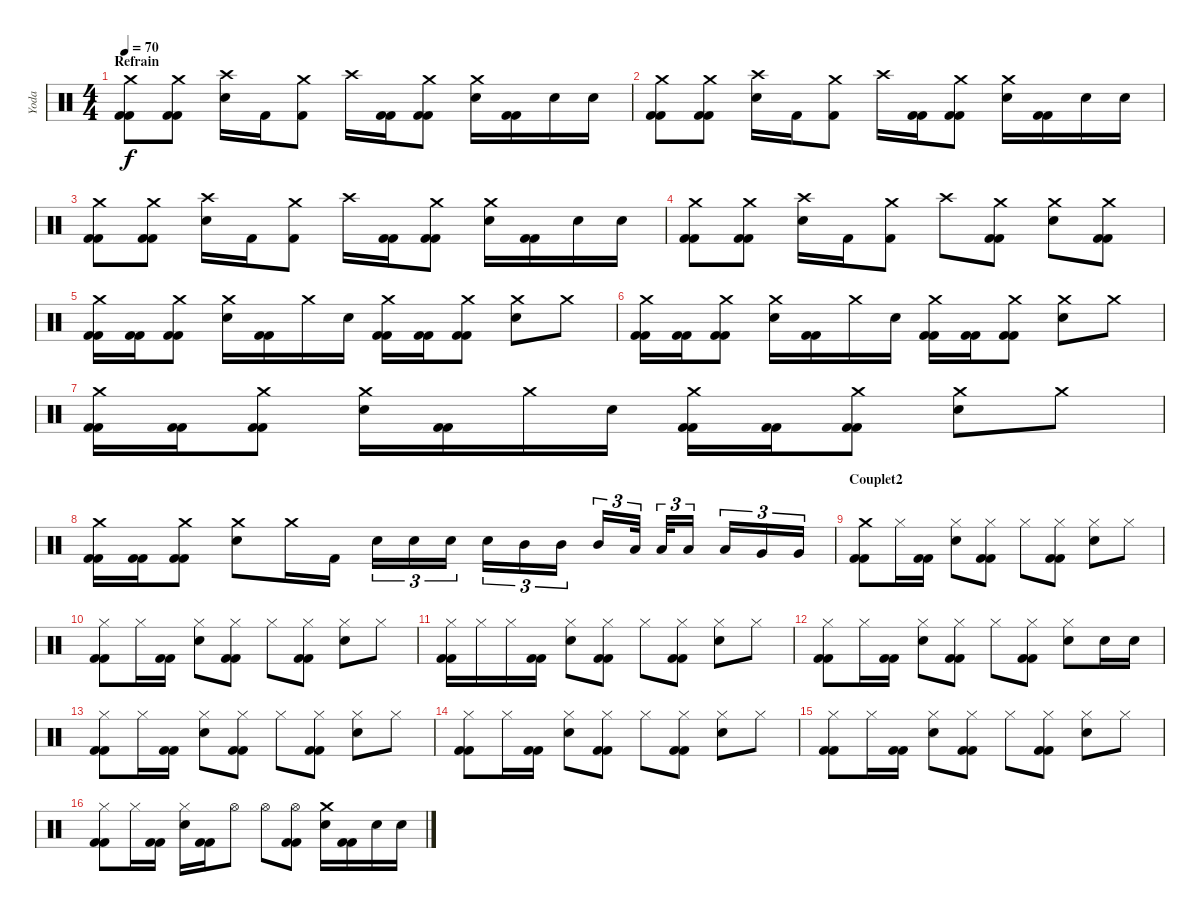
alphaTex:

\track ("Yoda" "Yoda") {instrument percussion}
\staff {score}
\articulation defaults
\ts (4 4)
\section ("" "Refrain")
\tempo 70
\clef neutral
\ks c
("Kick (hit) 2" "Crash medium (hit)" "Kick (hit) 2").8{dy f} ("Kick (hit) 2" "Crash medium (hit)" "Kick (hit) 2").8 ("Crash high (hit)" "Electric Snare (hit)").16 "Kick (hit) 2".16 ("Crash medium (hit)" "Kick (hit) 2").8 "Crash high (hit)".16 ("Kick (hit) 2" "Kick (hit) 2").16 ("Kick (hit) 2" "Crash medium (hit)" "Kick (hit) 2").8 ("Crash medium (hit)" "Electric Snare (hit)").16 ("Kick (hit) 2" "Kick (hit) 2").16 "Electric Snare (hit)".16 "Electric Snare (hit)".16 |
("Kick (hit) 2" "Crash medium (hit)" "Kick (hit) 2").8 ("Kick (hit) 2" "Crash medium (hit)" "Kick (hit) 2").8 ("Crash high (hit)" "Electric Snare (hit)").16 "Kick (hit) 2".16 ("Crash medium (hit)" "Kick (hit) 2").8 "Crash high (hit)".16 ("Kick (hit) 2" "Kick (hit) 2").16 ("Kick (hit) 2" "Crash medium (hit)" "Kick (hit) 2").8 ("Crash medium (hit)" "Electric Snare (hit)").16 ("Kick (hit) 2" "Kick (hit) 2").16 "Electric Snare (hit)".16 "Electric Snare (hit)".16 |
("Kick (hit) 2" "Crash medium (hit)" "Kick (hit) 2").8 ("Kick (hit) 2" "Crash medium (hit)" "Kick (hit) 2").8 ("Crash high (hit)" "Electric Snare (hit)").16 "Kick (hit) 2".16 ("Crash medium (hit)" "Kick (hit) 2").8 "Crash high (hit)".16 ("Kick (hit) 2" "Kick (hit) 2").16 ("Kick (hit) 2" "Crash medium (hit)" "Kick (hit) 2").8 ("Crash medium (hit)" "Electric Snare (hit)").16 ("Kick (hit) 2" "Kick (hit) 2").16 "Electric Snare (hit)".16 "Electric Snare (hit)".16 |
("Kick (hit) 2" "Crash medium (hit)" "Kick (hit) 2").8 ("Kick (hit) 2" "Crash medium (hit)" "Kick (hit) 2").8 ("Crash high (hit)" "Electric Snare (hit)").16 "Kick (hit) 2".16 ("Crash medium (hit)" "Kick (hit) 2").8 "Crash high (hit)".8 ("Kick (hit) 2" "Crash medium (hit)" "Kick (hit) 2").8 ("Crash medium (hit)" "Electric Snare (hit)").8 ("Kick (hit) 2" "Crash medium (hit)" "Kick (hit) 2").8 |
("Kick (hit) 2" "Crash medium (hit)" "Kick (hit) 2").16 ("Kick (hit) 2" "Kick (hit) 2").16 ("Kick (hit) 2" "Crash medium (hit)" "Kick (hit) 2").8 ("Crash medium (hit)" "Electric Snare (hit)").16 ("Kick (hit) 2" "Kick (hit) 2").16 "Crash medium (hit)".16 "Electric Snare (hit)".16 ("Kick (hit) 2" "Crash medium (hit)" "Kick (hit) 2").16 ("Kick (hit) 2" "Kick (hit) 2").16 ("Kick (hit) 2" "Crash medium (hit)" "Kick (hit) 2").8 ("Crash medium (hit)" "Electric Snare (hit)").8 "Crash medium (hit)".8 |
("Kick (hit) 2" "Crash medium (hit)" "Kick (hit) 2").16 ("Kick (hit) 2" "Kick (hit) 2").16 ("Kick (hit) 2" "Crash medium (hit)" "Kick (hit) 2").8 ("Crash medium (hit)" "Electric Snare (hit)").16 ("Kick (hit) 2" "Kick (hit) 2").16 "Crash medium (hit)".16 "Electric Snare (hit)".16 ("Kick (hit) 2" "Crash medium (hit)" "Kick (hit) 2").16 ("Kick (hit) 2" "Kick (hit) 2").16 ("Kick (hit) 2" "Crash medium (hit)" "Kick (hit) 2").8 ("Crash medium (hit)" "Electric Snare (hit)").8 "Crash medium (hit)".8 |
("Kick (hit) 2" "Crash medium (hit)" "Kick (hit) 2").16 ("Kick (hit) 2" "Kick (hit) 2").16 ("Kick (hit) 2" "Crash medium (hit)" "Kick (hit) 2").8 ("Crash medium (hit)" "Electric Snare (hit)").16 ("Kick (hit) 2" "Kick (hit) 2").16 "Crash medium (hit)".16 "Electric Snare (hit)".16 ("Kick (hit) 2" "Crash medium (hit)" "Kick (hit) 2").16 ("Kick (hit) 2" "Kick (hit) 2").16 ("Kick (hit) 2" "Crash medium (hit)" "Kick (hit) 2").8 ("Crash medium (hit)" "Electric Snare (hit)").8 "Crash medium (hit)".8 |
("Kick (hit) 2" "Crash medium (hit)" "Kick (hit) 2").16 ("Kick (hit) 2" "Kick (hit) 2").16 ("Kick (hit) 2" "Crash medium (hit)" "Kick (hit) 2").8 ("Crash medium (hit)" "Electric Snare (hit)").8 "Crash medium (hit)".16 "Kick (hit) 2".16 "Electric Snare (hit)".16{tu (3 2)} "Electric Snare (hit)".16{tu (3 2)} "Electric Snare (hit)".16{tu (3 2)} "Electric Snare (hit)".16{tu (3 2)} "Mid Tom (hit)".16{tu (3 2)} "Mid Tom (hit)".16{tu (3 2)} "Mid Tom (hit)".16{tu (3 2)} "Low Tom (hit)".32{tu (3 2)} "Low Tom (hit)".32{tu (3 2)} "Low Tom (hit)".16{tu (3 2)} "Low Tom (hit)".16{tu (3 2)} "Very Low Tom (hit)".16{tu (3 2)} "Very Low Tom (hit)".16{tu (3 2)} |
\section ("" "Couplet2")
("Kick (hit) 2" "Crash medium (hit)" "Kick (hit) 2").8 "Hi-Hat (closed)".16 ("Kick (hit) 2" "Kick (hit) 2").16 ("Hi-Hat (closed)" "Electric Snare (hit)").8 ("Kick (hit) 2" "Hi-Hat (closed)" "Kick (hit) 2").8 "Hi-Hat (closed)".8 ("Kick (hit) 2" "Hi-Hat (closed)" "Kick (hit) 2").8 ("Hi-Hat (closed)" "Electric Snare (hit)").8 "Hi-Hat (closed)".8 |
("Kick (hit) 2" "Hi-Hat (closed)" "Kick (hit) 2").8 "Hi-Hat (closed)".16 ("Kick (hit) 2" "Kick (hit) 2").16 ("Hi-Hat (closed)" "Electric Snare (hit)").8 ("Kick (hit) 2" "Hi-Hat (closed)" "Kick (hit) 2").8 "Hi-Hat (closed)".8 ("Kick (hit) 2" "Hi-Hat (closed)" "Kick (hit) 2").8 ("Hi-Hat (closed)" "Electric Snare (hit)").8 "Hi-Hat (closed)".8 |
("Kick (hit) 2" "Hi-Hat (closed)" "Kick (hit) 2").16 "Hi-Hat (closed)".16 "Hi-Hat (closed)".16 ("Kick (hit) 2" "Kick (hit) 2").16 ("Hi-Hat (closed)" "Electric Snare (hit)").8 ("Kick (hit) 2" "Hi-Hat (closed)" "Kick (hit) 2").8 "Hi-Hat (closed)".8 ("Kick (hit) 2" "Hi-Hat (closed)" "Kick (hit) 2").8 ("Hi-Hat (closed)" "Electric Snare (hit)").8 "Hi-Hat (closed)".8 |
("Kick (hit) 2" "Hi-Hat (closed)" "Kick (hit) 2").8 "Hi-Hat (closed)".16 ("Kick (hit) 2" "Kick (hit) 2").16 ("Hi-Hat (closed)" "Electric Snare (hit)").8 ("Kick (hit) 2" "Hi-Hat (closed)" "Kick (hit) 2").8 "Hi-Hat (closed)".8 ("Kick (hit) 2" "Hi-Hat (closed)" "Kick (hit) 2").8 ("Hi-Hat (closed)" "Electric Snare (hit)").8 "Electric Snare (hit)".16 "Electric Snare (hit)".16 |
("Kick (hit) 2" "Hi-Hat (closed)" "Kick (hit) 2").8 "Hi-Hat (closed)".16 ("Kick (hit) 2" "Kick (hit) 2").16 ("Hi-Hat (closed)" "Electric Snare (hit)").8 ("Kick (hit) 2" "Hi-Hat (closed)" "Kick (hit) 2").8 "Hi-Hat (closed)".8 ("Kick (hit) 2" "Hi-Hat (closed)" "Kick (hit) 2").8 ("Hi-Hat (closed)" "Electric Snare (hit)").8 "Hi-Hat (closed)".8 |
("Kick (hit) 2" "Hi-Hat (closed)" "Kick (hit) 2").8 "Hi-Hat (closed)".16 ("Kick (hit) 2" "Kick (hit) 2").16 ("Hi-Hat (closed)" "Electric Snare (hit)").8 ("Kick (hit) 2" "Hi-Hat (closed)" "Kick (hit) 2").8 "Hi-Hat (closed)".8 ("Kick (hit) 2" "Hi-Hat (closed)" "Kick (hit) 2").8 ("Hi-Hat (closed)" "Electric Snare (hit)").8 "Hi-Hat (closed)".8 |
("Kick (hit) 2" "Hi-Hat (closed)" "Kick (hit) 2").8 "Hi-Hat (closed)".16 ("Kick (hit) 2" "Kick (hit) 2").16 ("Hi-Hat (closed)" "Electric Snare (hit)").8 ("Kick (hit) 2" "Hi-Hat (closed)" "Kick (hit) 2").8 "Hi-Hat (closed)".8 ("Kick (hit) 2" "Hi-Hat (closed)" "Kick (hit) 2").8 ("Hi-Hat (closed)" "Electric Snare (hit)").8 "Hi-Hat (closed)".8 |
("Kick (hit) 2" "Hi-Hat (closed)" "Kick (hit) 2").8 "Hi-Hat (closed)".16 ("Kick (hit) 2" "Kick (hit) 2").16 ("Hi-Hat (closed)" "Electric Snare (hit)").16 ("Kick (hit) 2" "Kick (hit) 2").16 "Hi-Hat (open)".8 "Hi-Hat (open)".8 ("Kick (hit) 2" "Hi-Hat (open)" "Kick (hit) 2").8 ("Crash medium (hit)" "Electric Snare (hit)").16 ("Kick (hit) 2" "Kick (hit) 2").16 "Electric Snare (hit)".16 "Electric Snare (hit)".16
